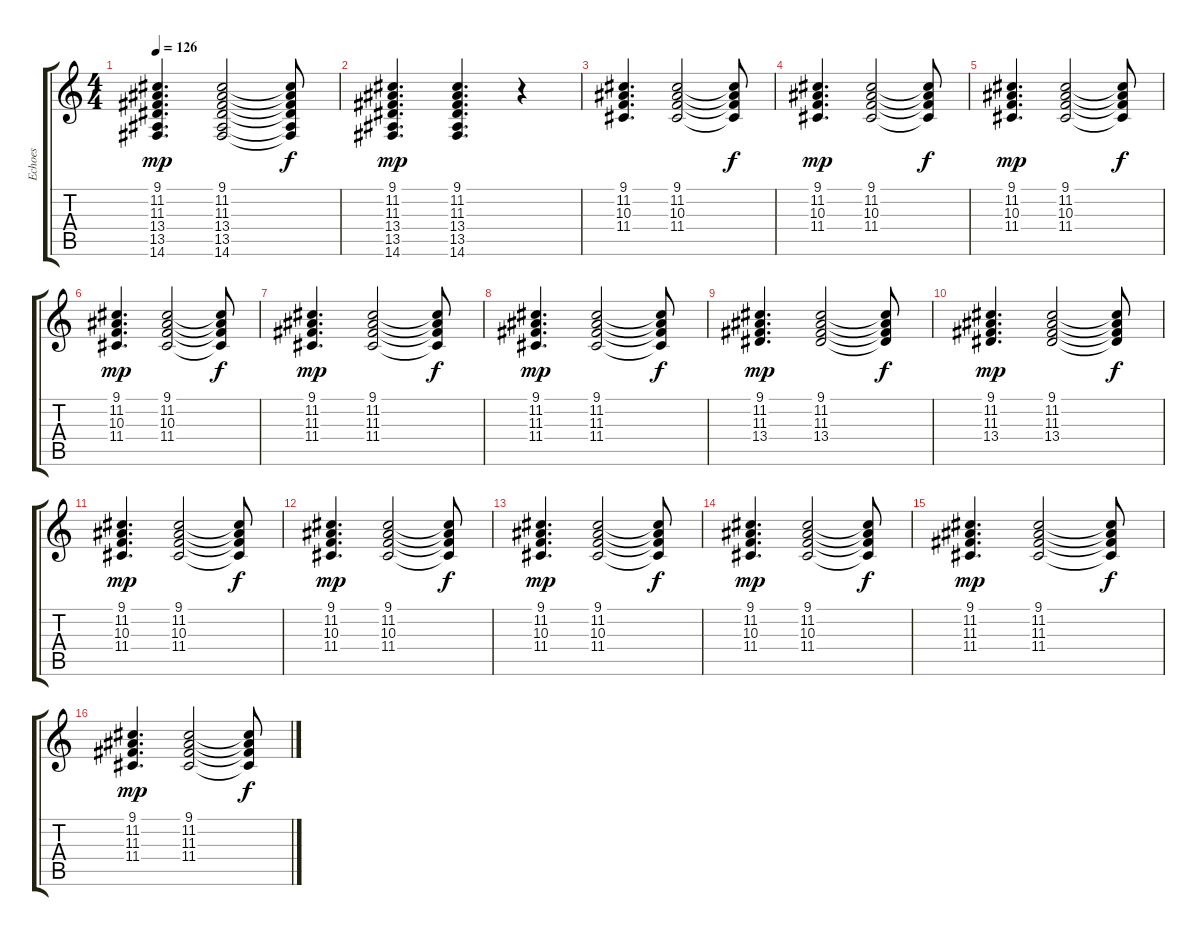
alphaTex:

\track ("Echoes" "Echoes") {instrument fx7echoes}
\staff {score tabs}
\tuning (E4 B3 G3 D3 A2 E2) {hide}
\ts (4 4)
\tempo 126
\clef g2
\ks c
(9.1 11.2 11.3 13.4 13.5 14.6).4{d dy mp} (9.1 11.2 11.3 13.4 13.5 14.6).2 (9.1{t} 11.2{t} 11.3{t} 13.4{t} 13.5{t} 14.6{t}).8{dy f} |
(9.1 11.2 11.3 13.4 13.5 14.6).4{d dy mp} (9.1 11.2 11.3 13.4 13.5 14.6).4{d} r.4 |
(9.1 11.2 10.3 11.4).4{d} (9.1 11.2 10.3 11.4).2 (9.1{t} 11.2{t} 10.3{t} 11.4{t}).8{dy f} |
(9.1 11.2 10.3 11.4).4{d dy mp} (9.1 11.2 10.3 11.4).2 (9.1{t} 11.2{t} 10.3{t} 11.4{t}).8{dy f} |
(9.1 11.2 10.3 11.4).4{d dy mp} (9.1 11.2 10.3 11.4).2 (9.1{t} 11.2{t} 10.3{t} 11.4{t}).8{dy f} |
(9.1 11.2 10.3 11.4).4{d dy mp} (9.1 11.2 10.3 11.4).2 (9.1{t} 11.2{t} 10.3{t} 11.4{t}).8{dy f} |
(9.1 11.2 11.3 11.4).4{d dy mp} (9.1 11.2 11.3 11.4).2 (9.1{t} 11.2{t} 11.3{t} 11.4{t}).8{dy f} |
(9.1 11.2 11.3 11.4).4{d dy mp} (9.1 11.2 11.3 11.4).2 (9.1{t} 11.2{t} 11.3{t} 11.4{t}).8{dy f} |
(9.1 11.2 11.3 13.4).4{d dy mp} (9.1 11.2 11.3 13.4).2 (9.1{t} 11.2{t} 11.3{t} 13.4{t}).8{dy f} |
(9.1 11.2 11.3 13.4).4{d dy mp} (9.1 11.2 11.3 13.4).2 (9.1{t} 11.2{t} 11.3{t} 13.4{t}).8{dy f} |
(9.1 11.2 10.3 11.4).4{d dy mp} (9.1 11.2 10.3 11.4).2 (9.1{t} 11.2{t} 10.3{t} 11.4{t}).8{dy f} |
(9.1 11.2 10.3 11.4).4{d dy mp} (9.1 11.2 10.3 11.4).2 (9.1{t} 11.2{t} 10.3{t} 11.4{t}).8{dy f} |
(9.1 11.2 10.3 11.4).4{d dy mp} (9.1 11.2 10.3 11.4).2 (9.1{t} 11.2{t} 10.3{t} 11.4{t}).8{dy f} |
(9.1 11.2 10.3 11.4).4{d dy mp} (9.1 11.2 10.3 11.4).2 (9.1{t} 11.2{t} 10.3{t} 11.4{t}).8{dy f} |
(9.1 11.2 11.3 11.4).4{d dy mp} (9.1 11.2 11.3 11.4).2 (9.1{t} 11.2{t} 11.3{t} 11.4{t}).8{dy f} |
(9.1 11.2 11.3 11.4).4{d dy mp} (9.1 11.2 11.3 11.4).2 (9.1{t} 11.2{t} 11.3{t} 11.4{t}).8{dy f}
